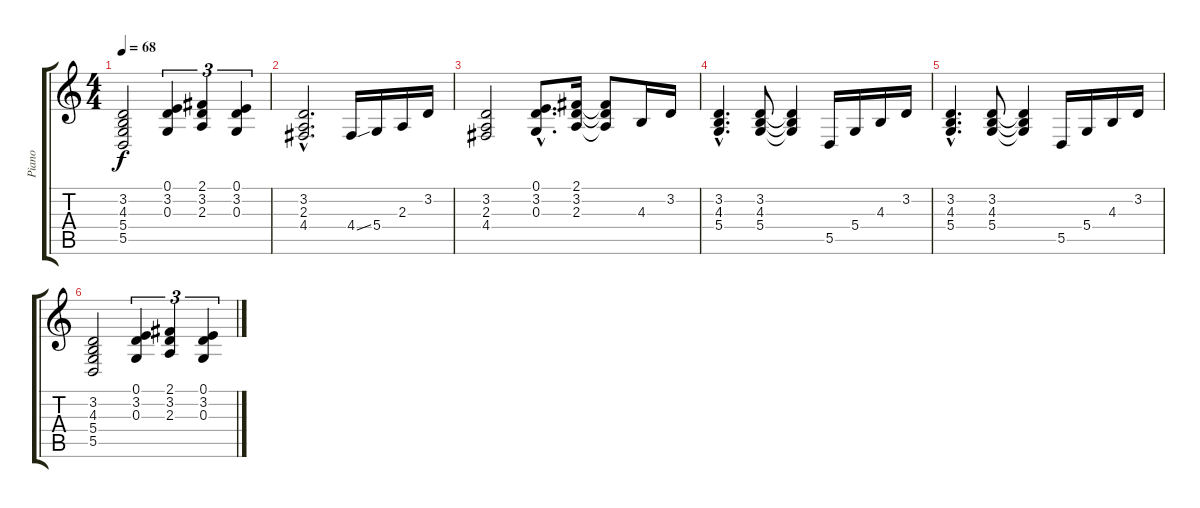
\track ("Piano" "Piano") {instrument acousticgrandpiano}
\staff {score tabs}
\tuning (E4 B3 G3 D3 A2 E2) {hide}
\ts (4 4)
\tempo 68
\clef g2
\ks c
(3.2 4.3 5.4 5.5).2{dy f} (0.1 3.2 0.3).4{tu (3 2)} (2.1 3.2 2.3).4{tu (3 2)} (0.1 3.2 0.3).4{tu (3 2)} |
(3.2{hac} 2.3{hac} 4.4{hac}).2{d} 4.4{ss}.16 5.4.16 2.3.16 3.2.16 |
(3.2 2.3 4.4).2 (0.1{hac} 3.2{hac} 0.3{hac}).8{d} (2.1 3.2 2.3).16 (2.1{t} 3.2{t} 2.3{t}).8 4.3.16 3.2.16 |
(3.2{hac} 4.3{hac} 5.4{hac}).4{d} (3.2 4.3 5.4).8 (3.2{t} 4.3{t} 5.4{t}).4 5.5.16 5.4.16 4.3.16 3.2.16 |
(3.2{hac} 4.3{hac} 5.4{hac}).4{d} (3.2 4.3 5.4).8 (3.2{t} 4.3{t} 5.4{t}).4 5.5.16 5.4.16 4.3.16 3.2.16 |
(3.2 4.3 5.4 5.5).2 (0.1 3.2 0.3).4{tu (3 2)} (2.1 3.2 2.3).4{tu (3 2)} (0.1 3.2 0.3).4{tu (3 2)}
